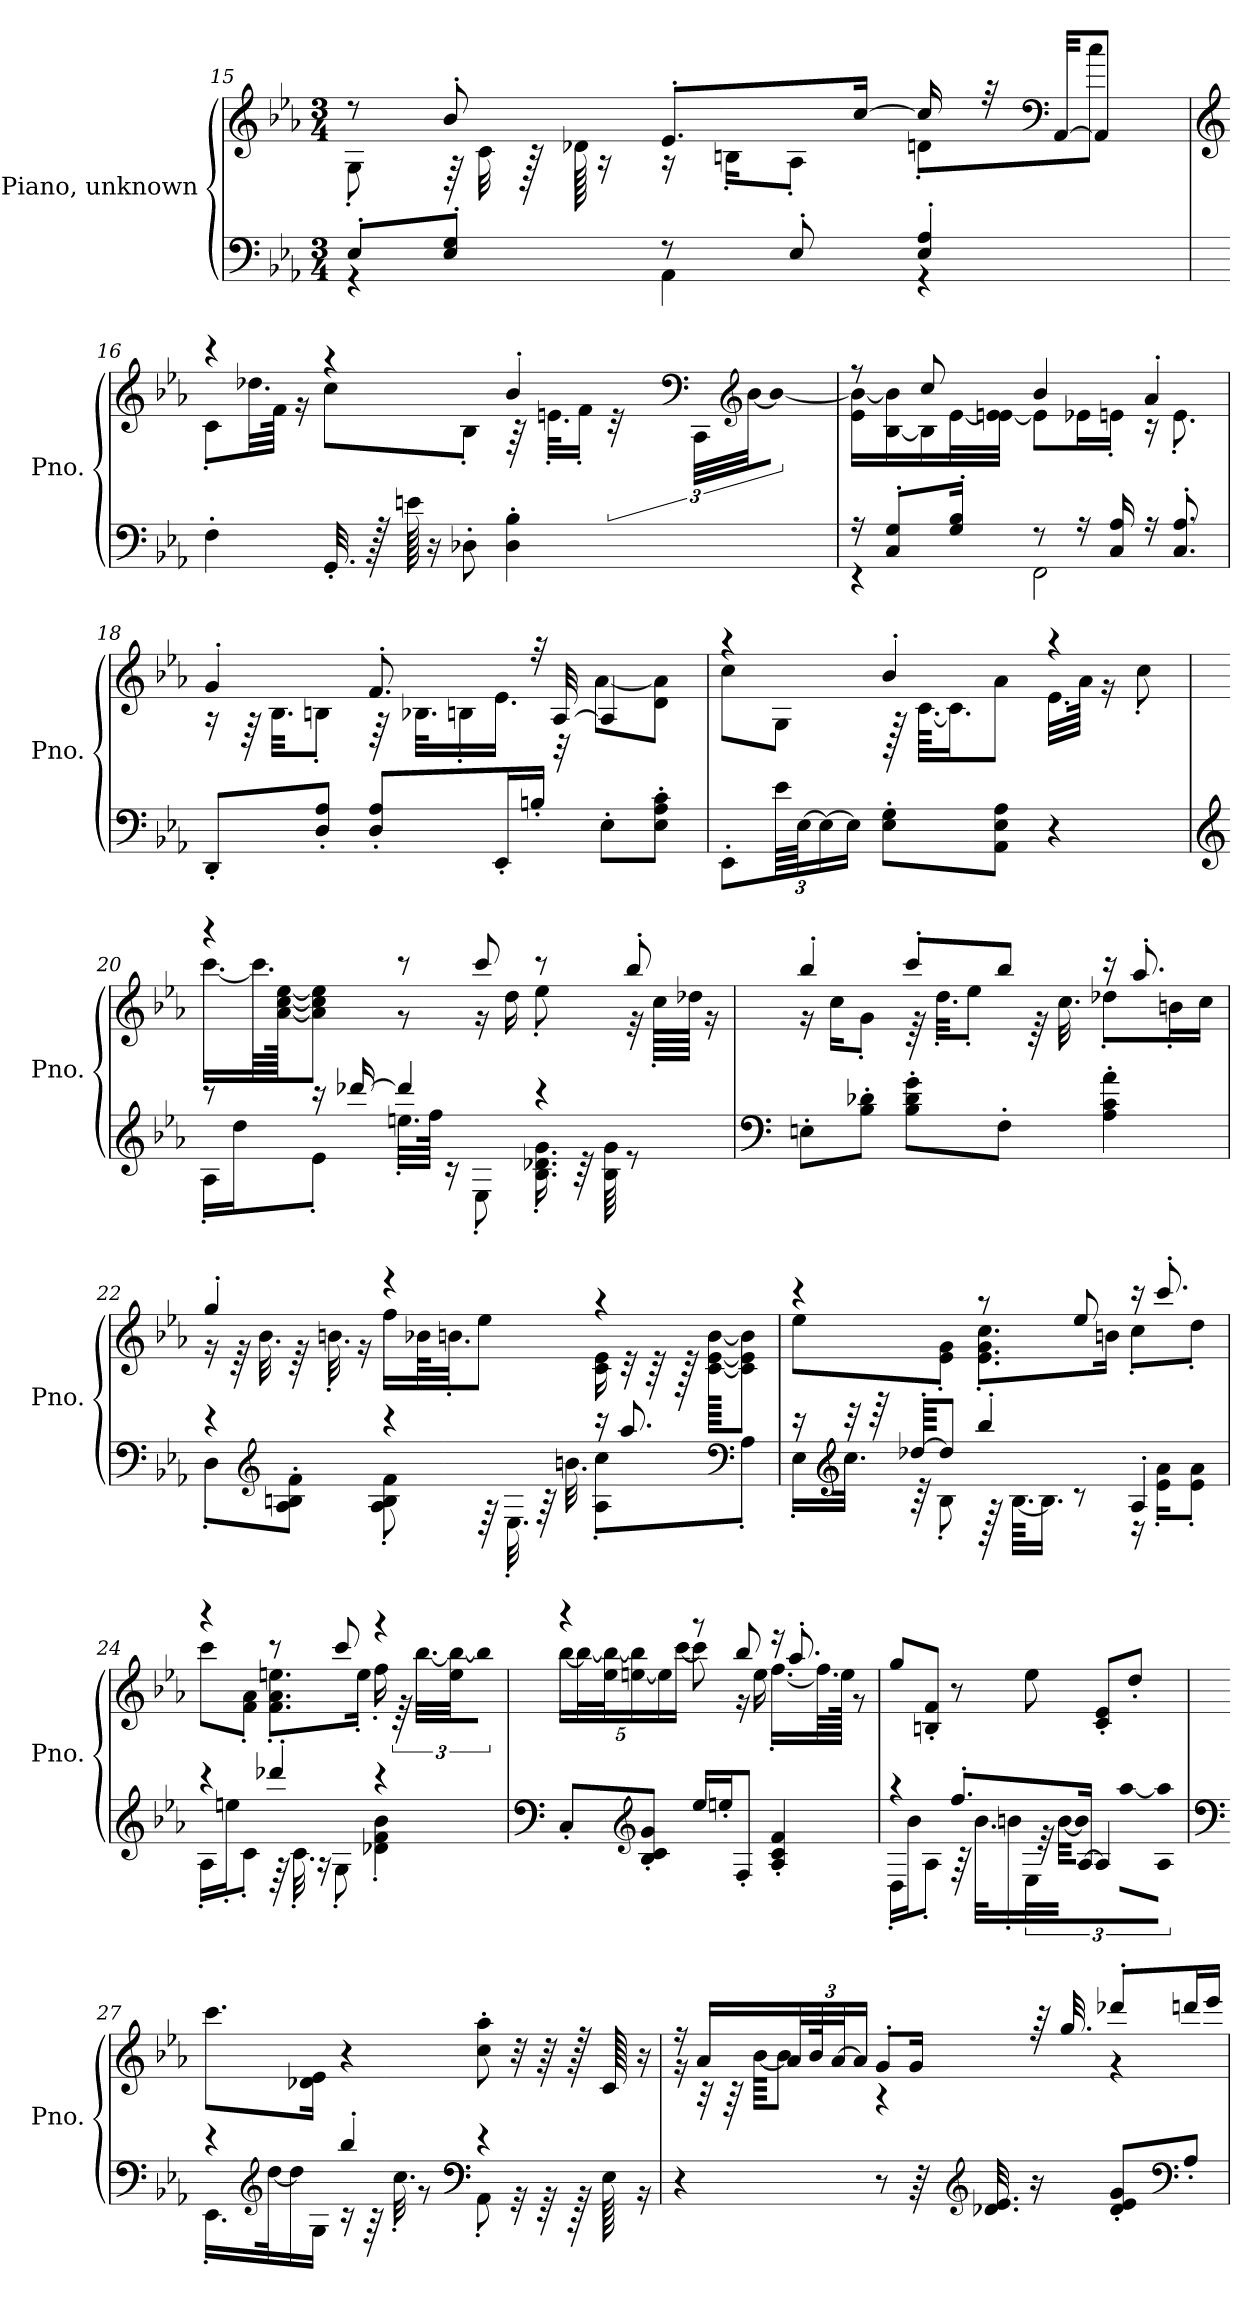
**kern	**kern
*part1	*part1
*staff2	*staff1
*I"Piano, unknown	*
*I'Pno.	*
!!LO:PB:g=z
*clefF4	*clefG2
*k[b-e-a-]	*k[b-e-a-]
*M3/4	*M3/4
=15	=15
*^	*^
8E-'/L	4r	8r	8G'\
8E-/' 8G/'J	.	8b-'/	64r
.	.	.	32c\
.	.	.	128r
.	.	.	128d-X\
.	.	.	16r
8r	4AA-\	8.e-'/L	16r
.	.	.	16Bn'\KL
8E-'/	.	.	8A-'\J
.	.	[16cc/Jk	.
4E-/' 4A-/'	4r	16cc/]	8dn'\L
.	.	32r	.
*	*	*clefF4	*
.	.	[32AA-/KKL	.
.	.	8AA-/J]	8cc\J
*v	*v	*	*
!!LO:LB:g=z	!!
=16	=16	=16
*	*clefG2	*
4F'\	4r	8c'\L
.	.	32.dd-X\LL
.	.	64f\JJJk
.	.	16r
32.GG'/	4r	8cc\L
128r	.	.
128en\	.	.
16r	.	.
8D-X'\	.	8B-'\J
4D-\' 4B-\'	4b-'/	64r
.	.	32.en'\KLL
.	.	16f'\JJ
.	.	48r
*	*clefF4	*
.	.	48CC\LLL
*	*clefG2	*
.	.	[48b-\J
.	.	16b-\JJ_
=17	=17	=17
*^	*	*
16r	4r	8r	16e-\ 16b-\_LL
8C/' 8G/'L	.	.	[16B-\ 16b-\]
.	.	8cc/	16B-\]
16G/' 16B-/'Jk	.	.	[32e-\L
.	.	.	32e-\] [32en\JJJ
8r	2FF\	4b-/	8e\L]
16r	.	.	16e-X\L
16C/ 16A-/	.	.	16en'\JJ
16r	.	4a-'/	16r
8.C/' 8.A-/'	.	.	8.e'\
*v	*v	*	*
!!LO:LB:g=z	!!
=18	=18	=18
8DD'/L	4g'/	16r
.	.	64r
.	.	32.B-\KKL
8D/' 8A-/'J	.	8Bn'\J
8D/' 8A-/'L	8.f'/	64r
.	.	32.B-X\KLL
.	.	16Bn'\
16EE-'/L	.	16.e-\JJ
16Bn'/JJ	32r	.
.	[32A-/	32r
8E-'\L	4A-/]	[8a-\L
8E-\' 8A-\' 8c\'J	.	8d\ 8a-\]J
=19	=19	=19
8EE-'\L	4r	8cc\L
*Xbrackettup	*	*
96e-\LLL	.	8G\J
[96E-\JJ	.	.
24E-\_	.	.
16E-\JJ]	.	.
8E-\' 8G\'L	4b-'/	128r
.	.	[64.c\KKLL
.	.	16.c\J]
8AA-\ 8E-\ 8A-\J	.	8a-\J
4r	4r	32.e-\LLL
.	.	64a-\JJJk
.	.	16r
.	.	8cc'\
!!LO:LB:g=z	!!
=20	=20	=20
*clefG2	*	*
*^	*	*
8r	16A-'\LL	4r	[16.ccc\LL
.	16dd\J	.	.
.	.	.	64.ccc\LL]
.	.	.	[128a-\ [128cc\ [128ee-\JJJK
16r	8e-'\J	.	8a-\] 8cc\] 8ee-\]J
[16ddd-X/	.	.	.
4ddd-/]	32.een'\LLL	8r	8r
.	64ff\JJJk	.	.
.	16r	.	.
.	8E-'\	8ccc/	16r
.	.	.	16dd\
4r	16.B-\' 16.d-X\' 16.g\'	8r	8ee-'\
.	64r	.	.
.	64B-\ 64g\	.	.
.	8r	8bb-'/	32r
.	.	.	64cc'\LLLL
.	.	.	64dd-X\JJJJ
.	.	.	16r
*v	*v	*	*
=21	=21	=21
*clefF4	*	*
8En'\L	4bb-'/	16r
.	.	16cc\KL
8B-\' 8d-X\'J	.	8g'\J
8B-\' 8d-\' 8g\'L	8ccc'/L	64r
.	.	32.dd'\KKL
.	.	8ee-'\J
8F'\J	8bb-/J	.
.	.	64r
.	.	32.cc\
4A-\' 4c\' 4a-\'	16r	8dd-X'\L
.	8.aa-'/	.
.	.	16bn'\L
.	.	16cc\JJ
!!LO:LB:g=z	!!
=22	=22	=22
*^	*	*
4r	8D'\L	4gg'/	16r
.	.	.	64r
.	.	.	32.b-\
*clefG2	*	*	*
.	8A-\' 8Bn\' 8f\'J	.	64r
.	.	.	32.bn'\
.	.	.	16r
4r	8A-\' 8B\' 8f\'	4r	16ff\LL
.	.	.	64b-X\KL
.	.	.	32.bn'\JJ
.	64r	.	8ee-\J
.	32.E-'\	.	.
.	64r	.	.
.	32.bn\	.	.
16r	8A-\' 8cc\'L	4r	16c\ 16e-\
8.aa-/	.	.	32r
.	.	.	64r
.	.	.	128r
.	.	.	[128c\ [128e-\ [128b\KKKKL
*clefF4	*	*	*
.	8A-'\J	.	8c\] 8e-\] 8b\]J
!!LO:LB:g=z	!!
=23	=23	=23	=23
16r	16E-'\LL	4r	8ee-\L
*clefG2	*	*	*
32r	32.cc\JJk	.	.
64r	.	.	.
[64dd-X'/KKKL	64r	.	.
8dd-/J]	8B-'\	.	8e-\' 8g\'J
4bb-'/	128r	8r	8.e-\' 8.g\' 8.cc\'L
.	[64.B-\KKLL	.	.
.	16.B-\JJ]	.	.
.	8r	8ee-/	.
.	.	.	16bn\Jk
4A-'/	16r	16r	8cc'\L
.	16e-\' 16a-\'KL	8.ccc'/	.
.	8e-\' 8a-\'J	.	8dd'\J
=24	=24	=24	=24
4r	16A-'\LL	4r	8ccc\L
.	16een'\J	.	.
.	8c'\J	.	8f\' 8a-\'J
4ddd-X'/	64r	8r	8.f\' 8.a-\' 8.een\'L
.	32.c'\	.	.
.	16r	.	.
.	8G'\	8ccc/	.
.	.	.	16ee'\Jk
4r	4d-X\' 4f\' 4b-\'	4r	16ff'\
.	.	.	96r
.	.	.	[48.bb-\LLL
.	.	.	48ee\ 48bb-\_JJ
.	.	.	8bb-\J]
*v	*v	*	*
!!LO:PB:g=z	!!
=25	=25	=25
*clefF4	*	*
*	*	*Xbrackettup
8C'/L	4r	[20bb-\LL
.	.	40bb-\L_
.	.	40ee-\ 40bb-\_J
.	.	[20een\ 20bb-\]
*clefG2	*	*
8B-/' 8c/' 8g/'J	.	.
.	.	20ee\]
.	.	[20ccc\JJ
16ee-/LL	8r	8ccc\]
16een'/J	.	.
8F'/J	8bb-/	16r
.	.	16ee\
4A-/' 4c/' 4f/'	16r	[16.ff'\LL
.	8.aa-'/	.
.	.	64.ff\LL]
.	.	128ee\JJJJk
.	.	8r
*	*v	*v
=26	=26
*^	*
4r	16D'\LL	8gg/L
.	16b-\J	.
.	8A-'\J	8Bn/' 8f/'J
8.ff'/L	64r	8r
.	32.b-\KLL	.
.	16bn'\	.
*	*brackettup	*
.	48E-\JJk	8ee-\
.	48r	.
.	[48b\KLL	.
[16A-/Jk	16b\JJ]	.
4A-/]	[8aa-\L	8c/' 8e-/'L
.	8A-\ 8aa-\]J	8dd'/J
!!LO:LB:g=z
=27	=27	=27
*clefF4	*	*
4r	16.EE-'\LL	8.ccc\L
*clefG2	*	*
.	[32dd\K	.
.	16dd\]	.
.	16G\JJ	16d-X\ 16e-\Jk
4bb-'/	16r	4r
.	64r	.
.	32.cc'\	.
.	8r	.
*clefF4	*	*
4r	8AA-'\	8cc\' 8aa-\'
.	32r	32r
.	64r	64r
.	128r	128r
.	128E-\	128c/
.	16r	16r
*v	*v	*
!!LO:LB:g=z
=28	=28
*	*^
4r	16r	16r
.	16a-/LL	32r
.	.	64r
.	.	[64b-\KKKL
.	32a-/L	8b-\J]
.	96b-/K	.
.	[48a-/J	.
.	16a-/JJ]	.
8r	8g'/L	4r
64r	16g/Jk	.
*clefG2	*	*
32.d-X/ 32.e-/	.	.
16r	64r	.
.	32.gg/	.
8d-/' 8e-/' 8g/'L	8ddd-X'/L	4r
*clefF4	*	*
8A-'/J	16dddn/L	.
.	16eee-/JJ	.
*	*v	*v
=	=
*-	*-
